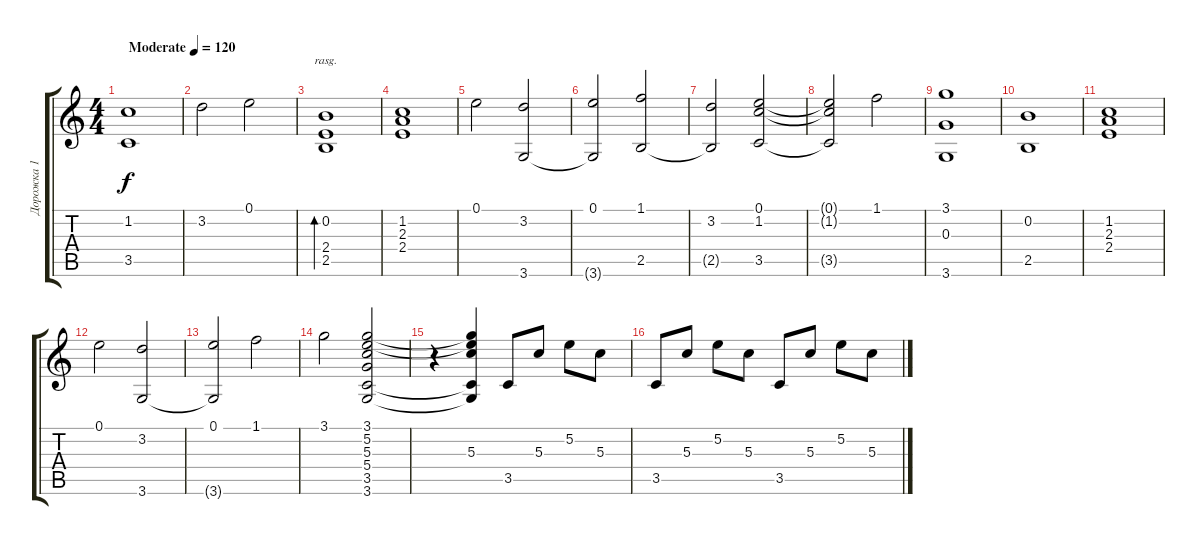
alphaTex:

\track ("Дорожка 1" "Дорожка 1") {instrument acousticguitarsteel}
\staff {score tabs}
\tuning (E4 B3 G3 D3 A2 E2) {hide}
\ts (4 4)
\tempo (120 "Moderate")
\clef g2
\ks c
(1.2 3.5).1{dy f instrument acousticguitarsteel} |
3.2.2 0.1.2 |
(0.2 2.4 2.5).1{bd 480 rasg ii} |
(1.2 2.3 2.4).1 |
0.1.2 (3.2 3.6).2 |
(0.1 3.6{t}).2 (1.1 2.5).2 |
(3.2 2.5{t}).2 (0.1 1.2 3.5).2 |
(0.1{t} 1.2{t} 3.5{t}).2 1.1.2 |
(3.1 0.3 3.6).1 |
(0.2 2.5).1 |
(1.2 2.3 2.4).1 |
0.1.2 (3.2 3.6).2 |
(0.1 3.6{t}).2 1.1.2 |
3.1.2 (3.1 5.2 5.3 5.4 3.5 3.6).2 |
r.4 (3.1{t} 5.2{t} 5.3 3.5{t} 3.6{t}).4 3.5.8 5.3.8 5.2.8 5.3.8 |
3.5.8 5.3.8 5.2.8 5.3.8 3.5.8 5.3.8 5.2.8 5.3.8
